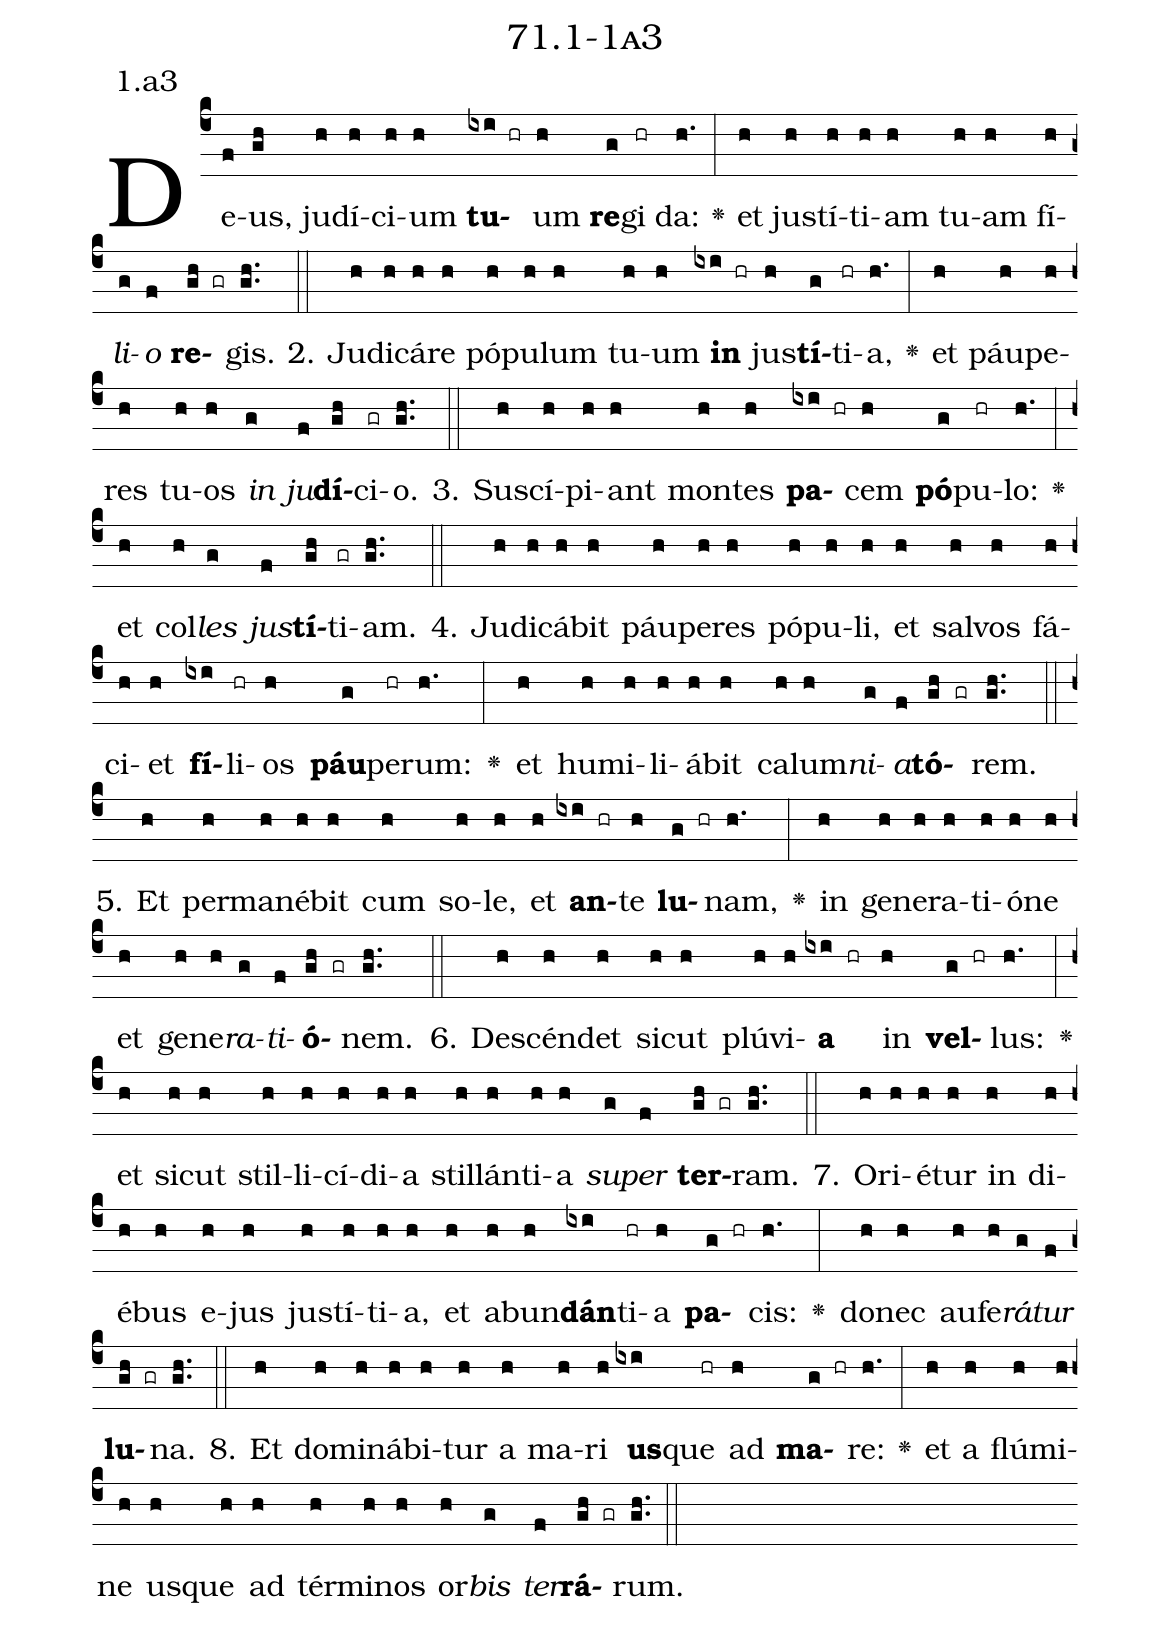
name: 71.1-1a3;
annotation: 1.a3;
%%
(c4)De(f)us,(gh) ju(h)dí(h)ci(h)um(h) <b>tu</b>(ixi hr)um(h) <b>re</b>(g)gi(hr) da:(h.) <v>\greheightstar</v>(:) et(h) jus(h)tí(h)ti(h)am(h) tu(h)am(h) fí(h)<i>li</i>(g)<i>o</i>(f) <b>re</b>(gh gr)gis.(gh..) (::)
2. Ju(h)di(h)cá(h)re(h) pó(h)pu(h)lum(h) tu(h)um(h) <b>in</b>(ixi hr) jus(h)<b>tí</b>(g)ti(hr)a,(h.) <v>\greheightstar</v>(:) et(h) páu(h)pe(h)res(h) tu(h)os(h) <i>in</i>(g) <i>ju</i>(f)<b>dí</b>(gh)ci(gr)o.(gh..) (::)
3. Su(h)scí(h)pi(h)ant(h) mon(h)tes(h) <b>pa</b>(ixi hr)cem(h) <b>pó</b>(g)pu(hr)lo:(h.) <v>\greheightstar</v>(:) et(h) col(h)<i>les</i>(g) <i>jus</i>(f)<b>tí</b>(gh)ti(gr)am.(gh..) (::)
4. Ju(h)di(h)cá(h)bit(h) páu(h)pe(h)res(h) pó(h)pu(h)li,(h) et(h) sal(h)vos(h) fá(h)ci(h)et(h) <b>fí</b>(ixi)li(hr)os(h) <b>páu</b>(g)pe(hr)rum:(h.) <v>\greheightstar</v>(:) et(h) hu(h)mi(h)li(h)á(h)bit(h) ca(h)lum(h)<i>ni</i>(g)<i>a</i>(f)<b>tó</b>(gh gr)rem.(gh..) (::)
5. Et(h) per(h)ma(h)né(h)bit(h) cum(h) so(h)le,(h) et(h) <b>an</b>(ixi hr)te(h) <b>lu</b>(g hr)nam,(h.) <v>\greheightstar</v>(:) in(h) ge(h)ne(h)ra(h)ti(h)ó(h)ne(h) et(h) ge(h)ne(h)<i>ra</i>(g)<i>ti</i>(f)<b>ó</b>(gh gr)nem.(gh..) (::)
6. De(h)scén(h)det(h) sic(h)ut(h) plú(h)vi(h)<b>a</b>(ixi hr) in(h) <b>vel</b>(g hr)lus:(h.) <v>\greheightstar</v>(:) et(h) sic(h)ut(h) stil(h)li(h)cí(h)di(h)a(h) stil(h)lán(h)ti(h)a(h) <i>su</i>(g)<i>per</i>(f) <b>ter</b>(gh gr)ram.(gh..) (::)
7. O(h)ri(h)é(h)tur(h) in(h) di(h)é(h)bus(h) e(h)jus(h) jus(h)tí(h)ti(h)a,(h) et(h) ab(h)un(h)<b>dán</b>(ixi)ti(hr)a(h) <b>pa</b>(g hr)cis:(h.) <v>\greheightstar</v>(:) do(h)nec(h) au(h)fe(h)<i>rá</i>(g)<i>tur</i>(f) <b>lu</b>(gh gr)na.(gh..) (::)
8. Et(h) do(h)mi(h)ná(h)bi(h)tur(h) a(h) ma(h)ri(h) <b>us</b>(ixi)que(hr) ad(h) <b>ma</b>(g hr)re:(h.) <v>\greheightstar</v>(:) et(h) a(h) flú(h)mi(h)ne(h) us(h)que(h) ad(h) tér(h)mi(h)nos(h) or(h)<i>bis</i>(g) <i>ter</i>(f)<b>rá</b>(gh gr)rum.(gh..) (::)
